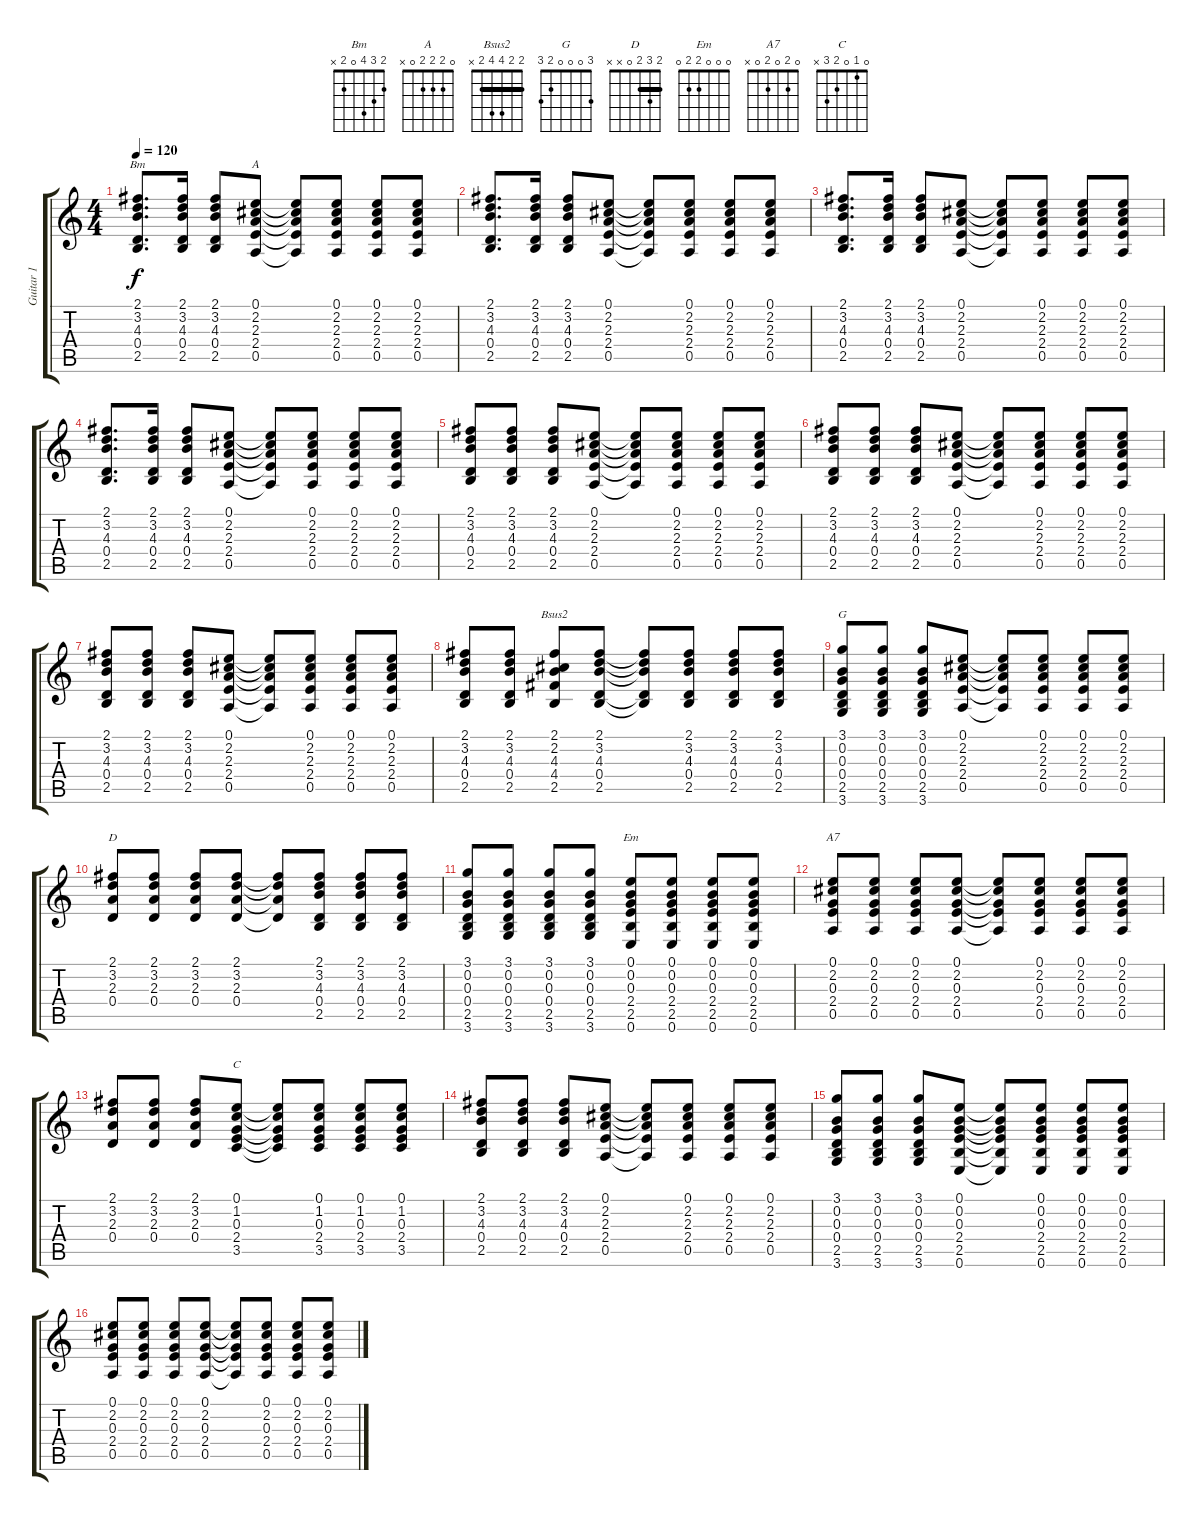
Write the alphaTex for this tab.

\track ("Guitar 1" "Guitar 1") {instrument acousticguitarsteel}
\staff {score tabs}
\tuning (E4 B3 G3 D3 A2 E2) {hide}
\chord ("Bm" 2 3 4 0 2 x)
\chord ("A" 0 2 2 2 0 x)
\chord ("Bsus2" 2 2 4 4 2 x) {barre 2}
\chord ("G" 3 0 0 0 2 3)
\chord ("D" 2 3 2 0 x x) {barre 2}
\chord ("Em" 0 0 0 2 2 0)
\chord ("A7" 0 2 0 2 0 x)
\chord ("C" 0 1 0 2 3 x)
\ts (4 4)
\tempo 120
\clef g2
\ks c
(2.1 3.2 4.3 0.4 2.5).8{d ch "Bm" dy f} (2.1 3.2 4.3 0.4 2.5).16 (2.1 3.2 4.3 0.4 2.5).8 (0.1 2.2 2.3 2.4 0.5).8{ch "A"} (0.1{t} 2.2{t} 2.3{t} 2.4{t} 0.5{t}).8 (0.1 2.2 2.3 2.4 0.5).8 (0.1 2.2 2.3 2.4 0.5).8 (0.1 2.2 2.3 2.4 0.5).8 |
(2.1 3.2 4.3 0.4 2.5).8{d} (2.1 3.2 4.3 0.4 2.5).16 (2.1 3.2 4.3 0.4 2.5).8 (0.1 2.2 2.3 2.4 0.5).8 (0.1{t} 2.2{t} 2.3{t} 2.4{t} 0.5{t}).8 (0.1 2.2 2.3 2.4 0.5).8 (0.1 2.2 2.3 2.4 0.5).8 (0.1 2.2 2.3 2.4 0.5).8 |
(2.1 3.2 4.3 0.4 2.5).8{d} (2.1 3.2 4.3 0.4 2.5).16 (2.1 3.2 4.3 0.4 2.5).8 (0.1 2.2 2.3 2.4 0.5).8 (0.1{t} 2.2{t} 2.3{t} 2.4{t} 0.5{t}).8 (0.1 2.2 2.3 2.4 0.5).8 (0.1 2.2 2.3 2.4 0.5).8 (0.1 2.2 2.3 2.4 0.5).8 |
(2.1 3.2 4.3 0.4 2.5).8{d} (2.1 3.2 4.3 0.4 2.5).16 (2.1 3.2 4.3 0.4 2.5).8 (0.1 2.2 2.3 2.4 0.5).8 (0.1{t} 2.2{t} 2.3{t} 2.4{t} 0.5{t}).8 (0.1 2.2 2.3 2.4 0.5).8 (0.1 2.2 2.3 2.4 0.5).8 (0.1 2.2 2.3 2.4 0.5).8 |
(2.1 3.2 4.3 0.4 2.5).8 (2.1 3.2 4.3 0.4 2.5).8 (2.1 3.2 4.3 0.4 2.5).8 (0.1 2.2 2.3 2.4 0.5).8 (0.1{t} 2.2{t} 2.3{t} 2.4{t} 0.5{t}).8 (0.1 2.2 2.3 2.4 0.5).8 (0.1 2.2 2.3 2.4 0.5).8 (0.1 2.2 2.3 2.4 0.5).8 |
(2.1 3.2 4.3 0.4 2.5).8 (2.1 3.2 4.3 0.4 2.5).8 (2.1 3.2 4.3 0.4 2.5).8 (0.1 2.2 2.3 2.4 0.5).8 (0.1{t} 2.2{t} 2.3{t} 2.4{t} 0.5{t}).8 (0.1 2.2 2.3 2.4 0.5).8 (0.1 2.2 2.3 2.4 0.5).8 (0.1 2.2 2.3 2.4 0.5).8 |
(2.1 3.2 4.3 0.4 2.5).8 (2.1 3.2 4.3 0.4 2.5).8 (2.1 3.2 4.3 0.4 2.5).8 (0.1 2.2 2.3 2.4 0.5).8 (0.1{t} 2.2{t} 2.3{t} 2.4{t} 0.5{t}).8 (0.1 2.2 2.3 2.4 0.5).8 (0.1 2.2 2.3 2.4 0.5).8 (0.1 2.2 2.3 2.4 0.5).8 |
(2.1 3.2 4.3 0.4 2.5).8 (2.1 3.2 4.3 0.4 2.5).8 (2.1 2.2 4.3 4.4 2.5).8{ch "Bsus2"} (2.1 3.2 4.3 0.4 2.5).8 (2.1{t} 3.2{t} 4.3{t} 0.4{t} 2.5{t}).8 (2.1 3.2 4.3 0.4 2.5).8 (2.1 3.2 4.3 0.4 2.5).8 (2.1 3.2 4.3 0.4 2.5).8 |
(3.1 0.2 0.3 0.4 2.5 3.6).8{ch "G"} (3.1 0.2 0.3 0.4 2.5 3.6).8 (3.1 0.2 0.3 0.4 2.5 3.6).8 (0.1 2.2 2.3 2.4 0.5).8 (0.1{t} 2.2{t} 2.3{t} 2.4{t} 0.5{t}).8 (0.1 2.2 2.3 2.4 0.5).8 (0.1 2.2 2.3 2.4 0.5).8 (0.1 2.2 2.3 2.4 0.5).8 |
(2.1 3.2 2.3 0.4).8{ch "D"} (2.1 3.2 2.3 0.4).8 (2.1 3.2 2.3 0.4).8 (2.1 3.2 2.3 0.4).8 (2.1{t} 3.2{t} 2.3{t} 0.4{t}).8 (2.1 3.2 4.3 0.4 2.5).8 (2.1 3.2 4.3 0.4 2.5).8 (2.1 3.2 4.3 0.4 2.5).8 |
(3.1 0.2 0.3 0.4 2.5 3.6).8 (3.1 0.2 0.3 0.4 2.5 3.6).8 (3.1 0.2 0.3 0.4 2.5 3.6).8 (3.1 0.2 0.3 0.4 2.5 3.6).8 (0.1 0.2 0.3 2.4 2.5 0.6).8{ch "Em"} (0.1 0.2 0.3 2.4 2.5 0.6).8 (0.1 0.2 0.3 2.4 2.5 0.6).8 (0.1 0.2 0.3 2.4 2.5 0.6).8 |
(0.1 2.2 0.3 2.4 0.5).8{ch "A7"} (0.1 2.2 0.3 2.4 0.5).8 (0.1 2.2 0.3 2.4 0.5).8 (0.1 2.2 0.3 2.4 0.5).8 (0.1{t} 2.2{t} 0.3{t} 2.4{t} 0.5{t}).8 (0.1 2.2 0.3 2.4 0.5).8 (0.1 2.2 0.3 2.4 0.5).8 (0.1 2.2 0.3 2.4 0.5).8 |
(2.1 3.2 2.3 0.4).8 (2.1 3.2 2.3 0.4).8 (2.1 3.2 2.3 0.4).8 (0.1 1.2 0.3 2.4 3.5).8{ch "C"} (0.1{t} 1.2{t} 0.3{t} 2.4{t} 3.5{t}).8 (0.1 1.2 0.3 2.4 3.5).8 (0.1 1.2 0.3 2.4 3.5).8 (0.1 1.2 0.3 2.4 3.5).8 |
(2.1 3.2 4.3 0.4 2.5).8 (2.1 3.2 4.3 0.4 2.5).8 (2.1 3.2 4.3 0.4 2.5).8 (0.1 2.2 2.3 2.4 0.5).8 (0.1{t} 2.2{t} 2.3{t} 2.4{t} 0.5{t}).8 (0.1 2.2 2.3 2.4 0.5).8 (0.1 2.2 2.3 2.4 0.5).8 (0.1 2.2 2.3 2.4 0.5).8 |
(3.1 0.2 0.3 0.4 2.5 3.6).8 (3.1 0.2 0.3 0.4 2.5 3.6).8 (3.1 0.2 0.3 0.4 2.5 3.6).8 (0.1 0.2 0.3 2.4 2.5 0.6).8 (0.1{t} 0.2{t} 0.3{t} 2.4{t} 2.5{t} 0.6{t}).8 (0.1 0.2 0.3 2.4 2.5 0.6).8 (0.1 0.2 0.3 2.4 2.5 0.6).8 (0.1 0.2 0.3 2.4 2.5 0.6).8 |
(0.1 2.2 0.3 2.4 0.5).8 (0.1 2.2 0.3 2.4 0.5).8 (0.1 2.2 0.3 2.4 0.5).8 (0.1 2.2 0.3 2.4 0.5).8 (0.1{t} 2.2{t} 0.3{t} 2.4{t} 0.5{t}).8 (0.1 2.2 0.3 2.4 0.5).8 (0.1 2.2 0.3 2.4 0.5).8 (0.1 2.2 0.3 2.4 0.5).8
